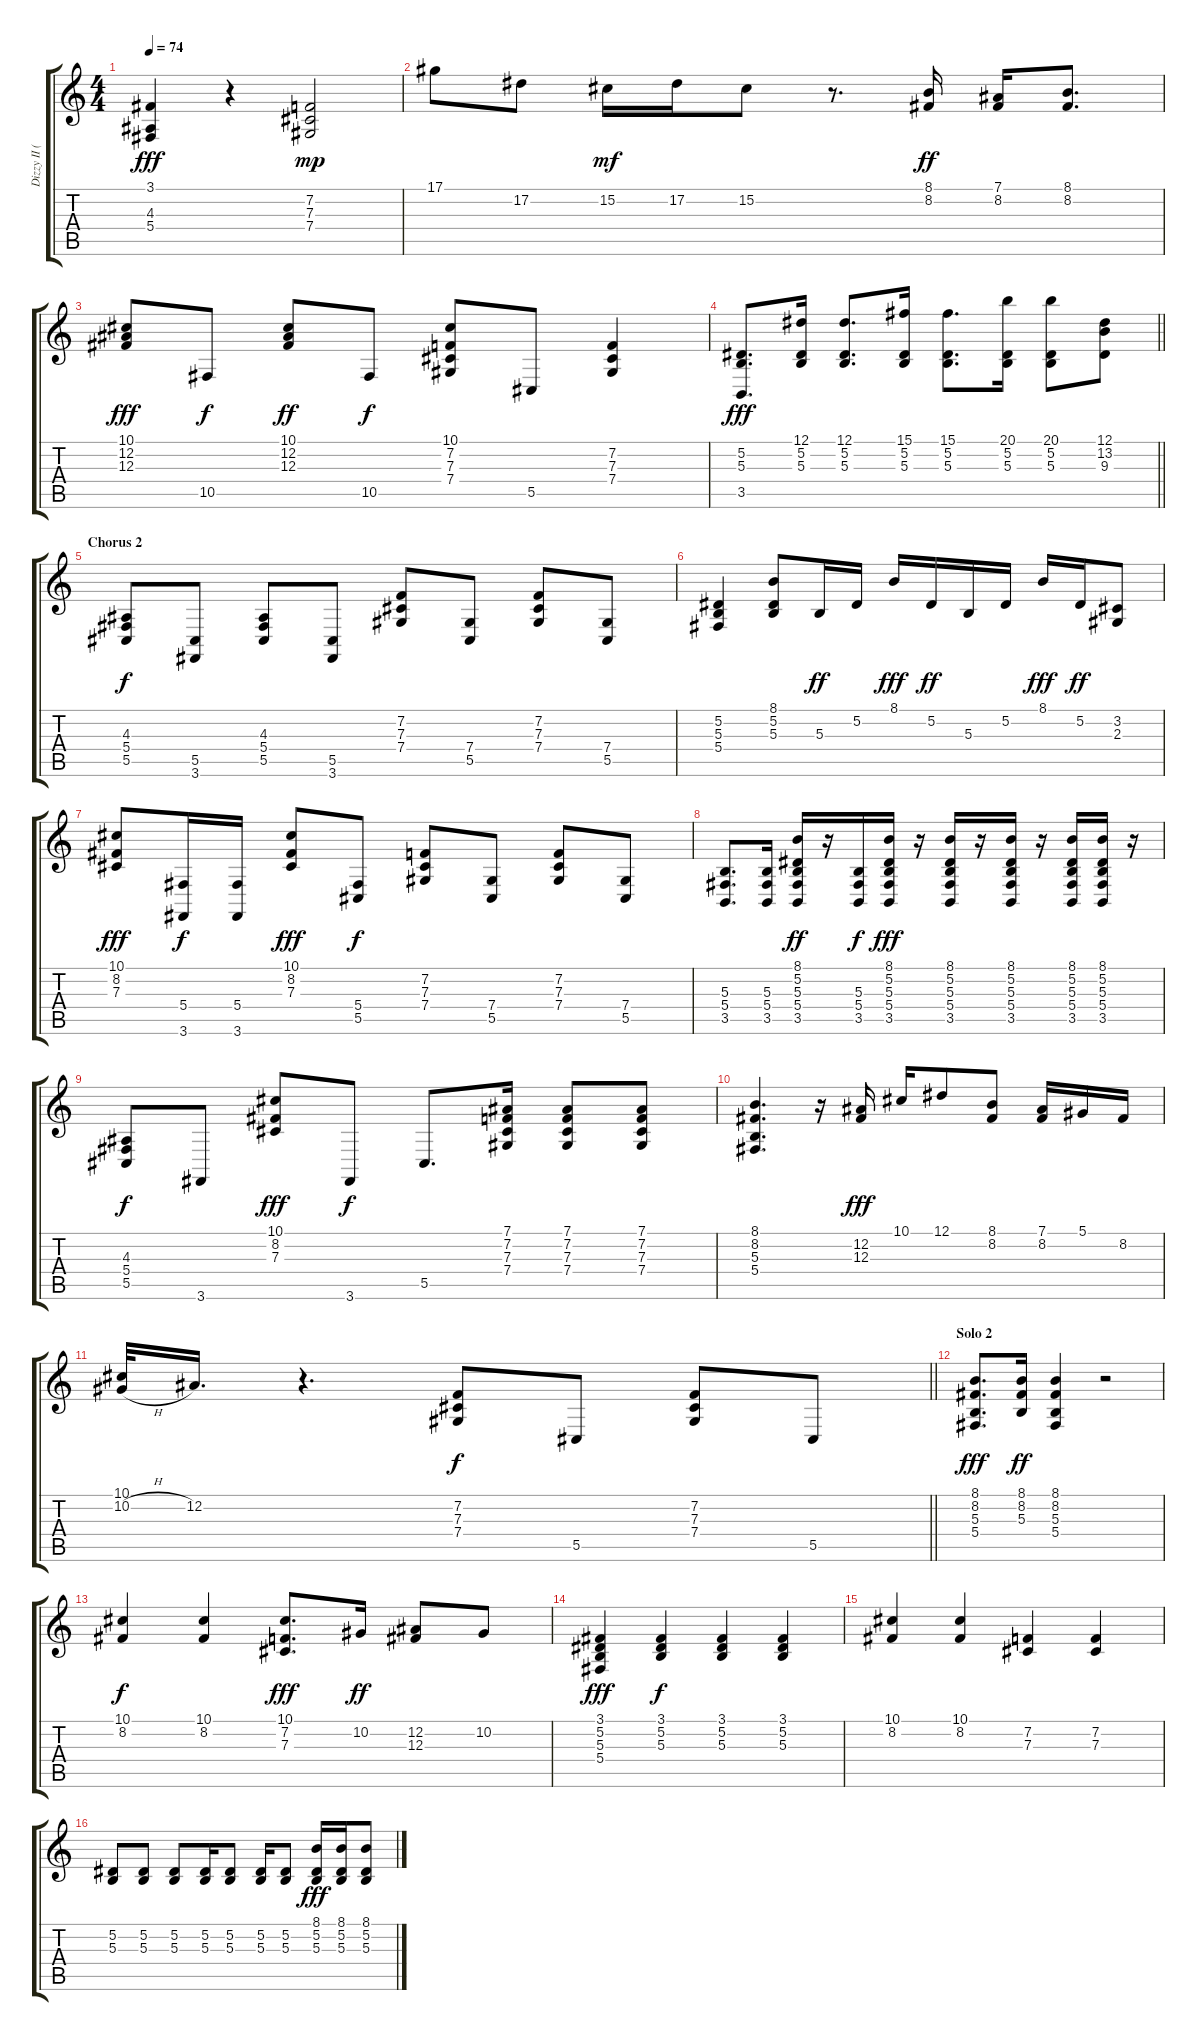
\track ("Dizzy II (Piano)" "Dizzy II (") {instrument acousticgrandpiano}
\staff {score tabs}
\tuning (Eb4 Bb3 Gb3 Db3 Ab2 Eb2) {hide}
\ts (4 4)
\tempo 74
\clef g2
\ks c
(3.1 4.3 5.4).4{dy fff} r.4 (7.2 7.3 7.4).2{dy mp} |
17.1.8 17.2.8 15.2.16{dy mf} 17.2.16 15.2.8 r.8{d} (8.1 8.2).16{dy ff} (7.1 8.2).16 (8.1 8.2).8{d} |
(10.1 12.2 12.3).8{dy fff} 10.5.8{dy f} (10.1 12.2 12.3).8{dy ff} 10.5.8{dy f} (10.1 7.2 7.3 7.4).8 5.5.8 (7.2 7.3 7.4).4 |
\barLineRight lightlight
(5.2 5.3 3.5).8{d dy fff} (12.1 5.2 5.3).16 (12.1 5.2 5.3).8{d} (15.1 5.2 5.3).16 (15.1 5.2 5.3).8{d} (20.1 5.2 5.3).16 (20.1 5.2 5.3).8 (12.1 13.2 9.3).8 |
\section ("" "Chorus 2")
(4.3 5.4 5.5).8{dy f} (5.5 3.6).8 (4.3 5.4 5.5).8 (5.5 3.6).8 (7.2 7.3 7.4).8 (7.4 5.5).8 (7.2 7.3 7.4).8 (7.4 5.5).8 |
(5.2 5.3 5.4).4 (8.1 5.2 5.3).8 5.3.16{dy ff} 5.2.16 8.1.16{dy fff} 5.2.16{dy ff} 5.3.16 5.2.16 8.1.16{dy fff} 5.2.16{dy ff} (3.2 2.3).8 |
(10.1 8.2 7.3).8{dy fff} (5.4 3.6).16{dy f} (5.4 3.6).16 (10.1 8.2 7.3).8{dy fff} (5.4 5.5).8{dy f} (7.2 7.3 7.4).8 (7.4 5.5).8 (7.2 7.3 7.4).8 (7.4 5.5).8 |
(5.3 5.4 3.5).8{d} (5.3 5.4 3.5).16 (8.1 5.2 5.3 5.4 3.5).16{dy ff} r.16 (5.3 5.4 3.5).16{dy f} (8.1 5.2 5.3 5.4 3.5).16{dy fff} r.16 (8.1 5.2 5.3 5.4 3.5).16 r.16 (8.1 5.2 5.3 5.4 3.5).16 r.16 (8.1 5.2 5.3 5.4 3.5).16 (8.1 5.2 5.3 5.4 3.5).16 r.16 |
(4.3 5.4 5.5).8{dy f} 3.6.8 (10.1 8.2 7.3).8{dy fff} 3.6.8{dy f} 5.5.8{d} (7.1 7.2 7.3 7.4).16 (7.1 7.2 7.3 7.4).8 (7.1 7.2 7.3 7.4).8 |
(8.1 8.2 5.3 5.4).4{d} r.16 (12.2 12.3).16{dy fff} 10.1.16 12.1.8 (8.1 8.2).8 (7.1 8.2).16 5.1.16 8.2.16 |
\barLineRight lightlight
(10.1 10.2{h}).32 12.2.16{d} r.4{d} (7.2 7.3 7.4).8{dy f} 5.5.8 (7.2 7.3 7.4).8 5.5.8 |
\section ("" "Solo 2")
(8.1 8.2 5.3 5.4).8{d dy fff} (8.1 8.2 5.3).16{dy ff} (8.1 8.2 5.3 5.4).4 r.2 |
(10.1 8.2).4{dy f} (10.1 8.2).4 (10.1 7.2 7.3).8{d dy fff} 10.2.16{dy ff} (12.2 12.3).8 10.2.8 |
(3.1 5.2 5.3 5.4).4{dy fff} (3.1 5.2 5.3).4{dy f} (3.1 5.2 5.3).4 (3.1 5.2 5.3).4 |
(10.1 8.2).4 (10.1 8.2).4 (7.2 7.3).4 (7.2 7.3).4 |
(5.2 5.3).8 (5.2 5.3).8 (5.2 5.3).8 (5.2 5.3).16 (5.2 5.3).8 (5.2 5.3).16 (5.2 5.3).8 (8.1 5.2 5.3).16{dy fff} (8.1 5.2 5.3).16 (8.1 5.2 5.3).8
